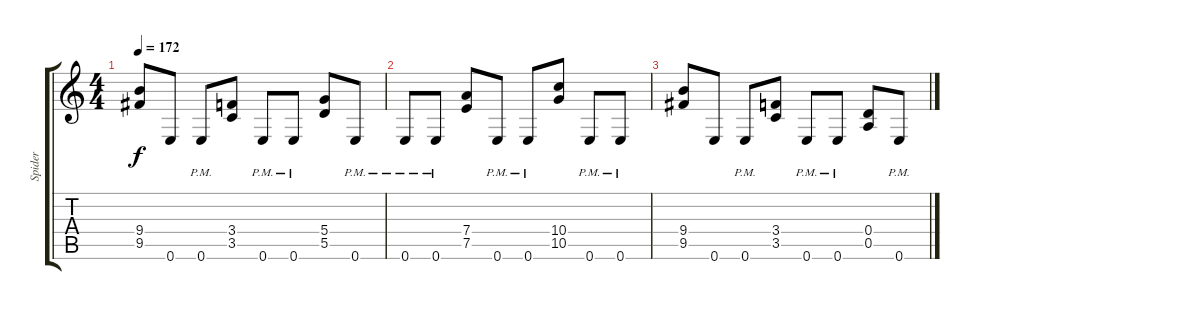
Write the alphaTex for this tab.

\track ("Spider" "Spider") {instrument distortionguitar}
\staff {score tabs}
\tuning (E4 B3 G3 D3 A2 E2) {hide}
\ts (4 4)
\tempo 172
\clef g2
\ks c
(9.4 9.5).8{dy f} 0.6.8 0.6{pm}.8 (3.4 3.5).8 0.6{pm}.8 0.6{pm}.8 (5.4 5.5).8 0.6{pm}.8 |
0.6{pm}.8{volume 1} 0.6{pm}.8 (7.4 7.5).8 0.6{pm}.8 0.6{pm}.8 (10.4 10.5).8 0.6{pm}.8 0.6{pm}.8 |
(9.4 9.5).8 0.6.8 0.6{pm}.8 (3.4 3.5).8 0.6{pm}.8 0.6{pm}.8 (0.4 0.5).8 0.6{pm}.8
